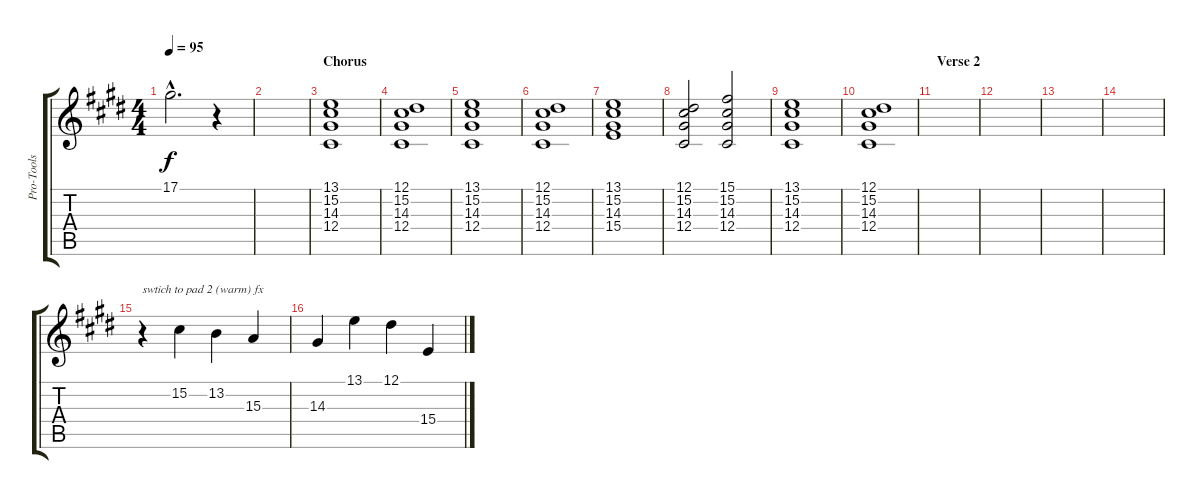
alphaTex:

\track ("Pro-Tools" "Pro-Tools") {instrument choiraahs}
\staff {score tabs}
\tuning (Eb4 Bb3 Gb3 Db3 Ab2 Eb2) {hide}
\ts (4 4)
\tempo 95
\clef g2
\ks c#minor
17.1{hac}.2{d dy f} r.4 |
|
\section ("" "Chorus")
(13.1 15.2 14.3 12.4).1{volume 9 instrument choiraahs} |
(12.1 15.2 14.3 12.4).1 |
(13.1 15.2 14.3 12.4).1 |
(12.1 15.2 14.3 12.4).1 |
(13.1 15.2 14.3 15.4).1 |
(12.1 15.2 14.3 12.4).2 (15.1 15.2 14.3 12.4).2 |
(13.1 15.2 14.3 12.4).1 |
(12.1 15.2 14.3 12.4).1 |
\section ("" "Verse 2")
|
|
|
|
r.4{txt "swtich to pad 2 (warm) fx" volume 11 instrument pad2warm} 15.2.4 13.2.4 15.3.4 |
14.3.4 13.1.4 12.1.4 15.4.4
